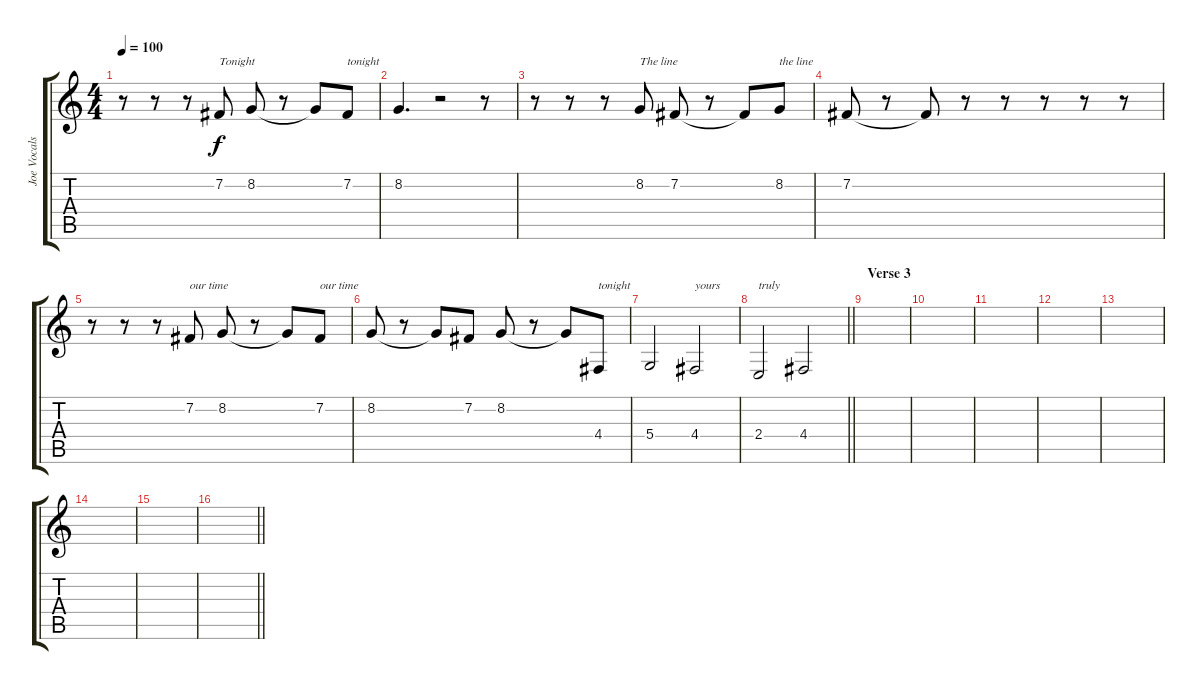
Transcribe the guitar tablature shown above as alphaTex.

\track ("Joe Vocals" "Joe Vocals") {instrument lead6voice}
\staff {score tabs}
\tuning (E4 B3 G3 D3 A2 E2) {hide}
\ts (4 4)
\tempo 100
\clef g2
\ks c
r.8{dy f} r.8 r.8 7.2.8{txt "Tonight"} 8.2.8 r.8 8.2{t}.8 7.2.8{txt "tonight"} |
8.2.4{d} r.2 r.8 |
r.8 r.8 r.8 8.2.8{txt "The line"} 7.2.8 r.8 7.2{t}.8 8.2.8{txt "the line"} |
7.2.8 r.8 7.2{t}.8 r.8 r.8 r.8 r.8 r.8 |
r.8 r.8 r.8 7.2.8{txt "our time"} 8.2.8 r.8 8.2{t}.8 7.2.8{txt "our time"} |
8.2.8 r.8 8.2{t}.8 7.2.8 8.2.8 r.8 8.2{t}.8 4.4.8{txt "tonight"} |
5.4.2 4.4.2{txt "yours"} |
\barLineRight lightlight
2.4.2{txt "truly"} 4.4.2 |
\section ("" "Verse 3")
|
|
|
|
|
|
|
\barLineRight lightlight
